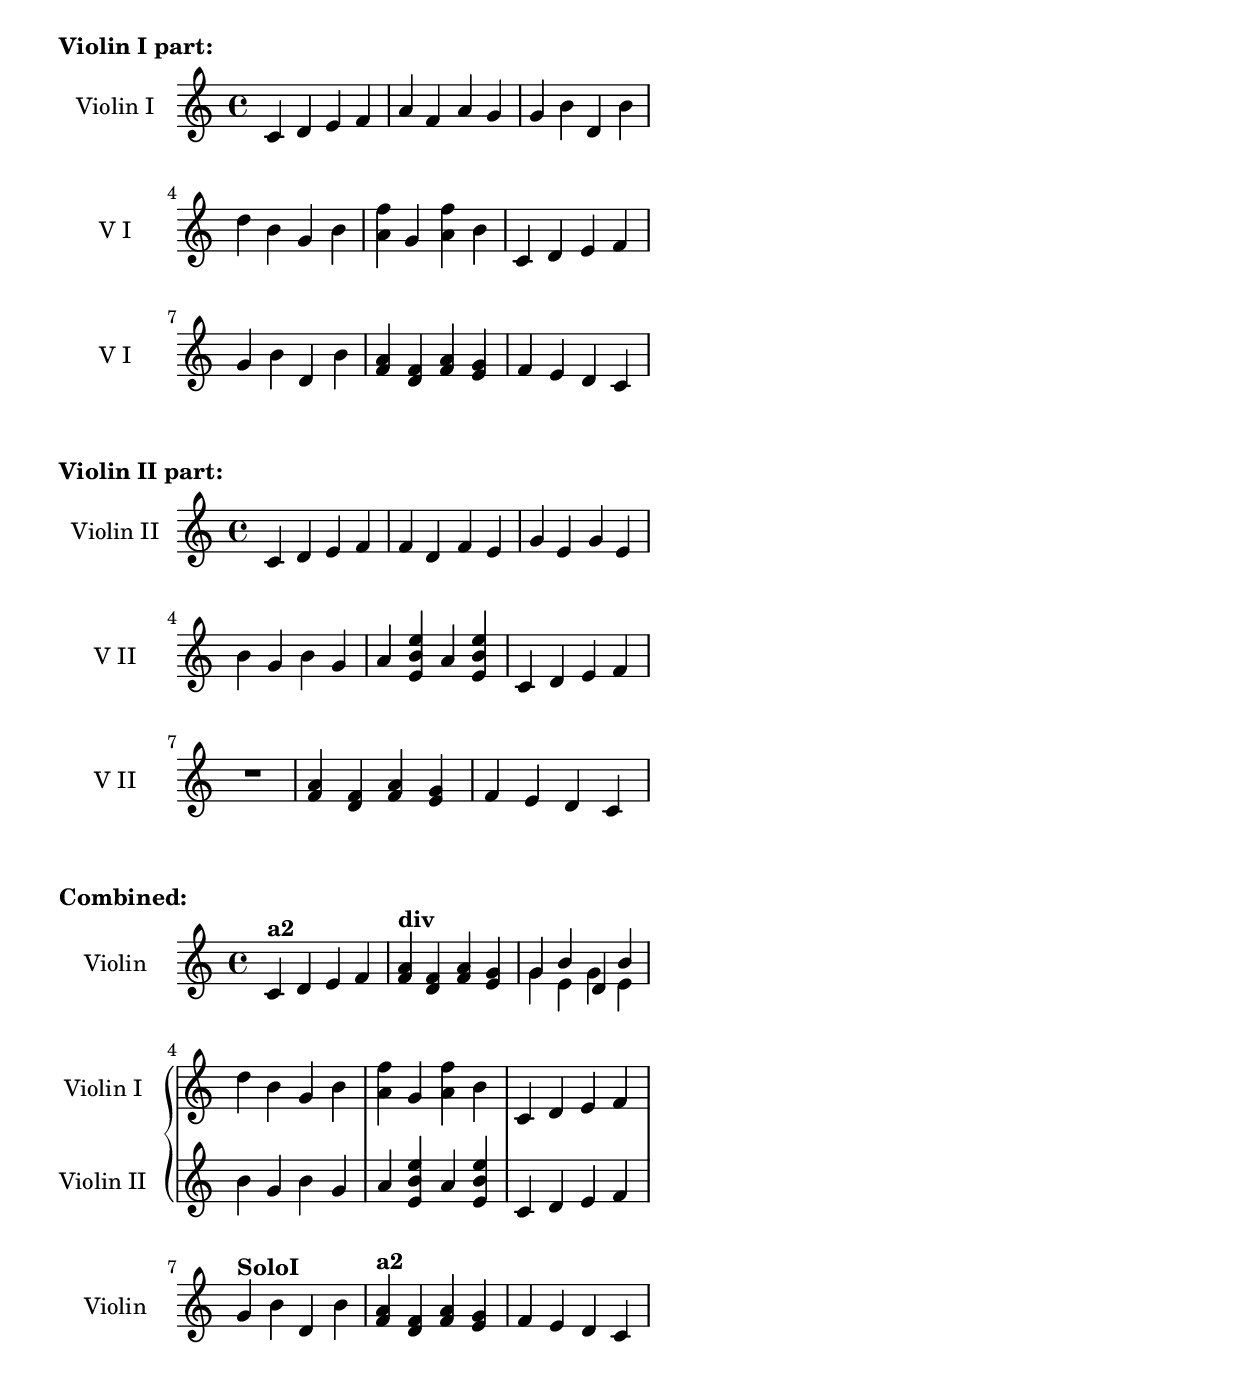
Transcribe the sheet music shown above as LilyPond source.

\version "2.19.13"

\version "2.19.13"

\header {
  snippet-title = "Partcombine/divisi framework"
  snippet-author = "Janek Warchoł, David Kastrup, Keith OHara"
  snippet-source = ""
  snippet-description = \markup {
    Briefly describe what the snippet does and how to use it.
  }
  % add comma-separated tags to make searching more effective:
  tags = "partcombine, divisi"
  % is this snippet ready?  See meta/status-values.md
  status = "unfinished"
}

%%%%%%%%%%%%%%%%%%%%%%%%%%
% here goes the snippet: %
%%%%%%%%%%%%%%%%%%%%%%%%%%

together = { \tag #'together <>^\markup \bold "a2" }

soloI =
#(define-music-function (parser location mus) (ly:music?)
   #{
     <<
       \tag #'together <>^\markup \bold SoloI
       \tag #'divI { #mus }
       \tag #'together { #mus }
       \tag #'divII #(mmrest-of-length mus)
     >>
   #})

sharedStems =
#(define-music-function (parser location m1 m2) (ly:music? ly:music?)
   #{
     <<
       \tag divI  { #m1 }
       \tag divII { #m2 }
       \tag together <>^\markup \bold "div"
       \tag together << #m1 #m2 >>
     >>
   #})

voiceDivisi =
#(define-music-function (parser location m1 m2) (ly:music? ly:music?)
   #{
     <<
       \tag divI  { #m1 }
       \tag divII { #m2 }
       \tag together << { \dynamicUp #m1 } \\ { \dynamicDown #m2 } >>
     >>
   #})

staffDivisi =
#(define-music-function (parser location m1 m2) (ly:music? ly:music?)
   #{
     \unset Staff.keepAliveInterfaces
     <<
       \tag divI  { #m1 }
       \tag divII { #m2 }
       \tag together #(skip-of-length m1)
       \tag together #(skip-of-length m2)
     >>
     \set Staff.keepAliveInterfaces = #'()
   #})

divisibleStaff =
#(define-music-function (parser location name music) (string? ly:music?)
   (let ((nameI (string-append name " I"))
         (nameII (string-append name " II")))
     #{
       \new GrandStaff \with {
         \consists "Keep_alive_together_engraver"
       } <<
         \new Staff \with {
           \override VerticalAxisGroup.remove-first = ##t
           \override VerticalAxisGroup.remove-empty = ##t
           \override VerticalAxisGroup.remove-layer = 1
           keepAliveInterfaces = #'()
           instrumentName = #nameI
           shortInstrumentName = #nameI
         }
         \keepWithTag divI \music

         \new Staff \with {
           \override VerticalAxisGroup.remove-first = ##t
           \override VerticalAxisGroup.remove-empty = ##t
           \override VerticalAxisGroup.remove-layer = 1
           keepAliveInterfaces = #'()
           instrumentName = #nameII
           shortInstrumentName = #nameII
         }
         \keepWithTag divII \music

         \new Staff \with {
           instrumentName = #name
           shortInstrumentName = #name
           \override VerticalAxisGroup.remove-layer = 2
         }
         \keepWithTag together \music
       >>
     #}))


\layout {
  short-indent = 2\cm
  indent = 2\cm
  line-width = 10\cm
}

music = {
  \together
  c'4 d' e' f'
  \sharedStems
  { a' f' a' g' }
  { f' d' f' e' }
  \voiceDivisi {
    g' b' d' b'
    d'' b' g' b'
  }
  {
    g'4 e' g' e'
    b' g' b' g'
  }
  \staffDivisi
  { <a' f''> g' q b' }
  { a' <e' b' e''> a' q }
  \together
  c' d' e' f'
  \soloI { g' b' d' b' }
  \together
  <f' a'> <d' f'> <f' a'> <e' g'>
  f' e' d' c'
}

\markup \bold { Violin I part: }
\new Staff \with {
  instrumentName = "Violin I"
  shortInstrumentName = "V I"
} \keepWithTag divI \music

\markup \bold { Violin II part: }
\new Staff \with {
  instrumentName = "Violin II"
  shortInstrumentName = "V II"
} \keepWithTag divII \music

\markup \bold { Combined: }
\divisibleStaff "Violin" \music
